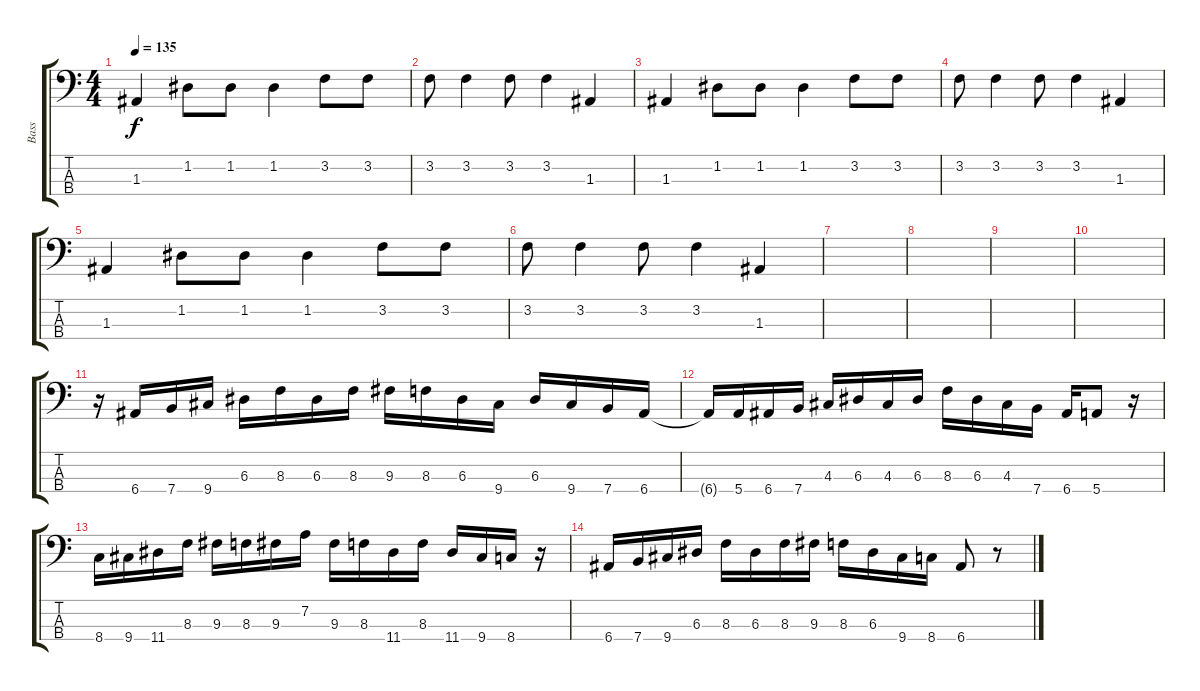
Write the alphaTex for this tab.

\track ("Bass" "Bass") {instrument electricbassfinger}
\staff {score tabs}
\tuning (G2 D2 A1 E1) {hide}
\ts (4 4)
\tempo 135
\clef f4
\ks c
1.3.4{dy f} 1.2.8 1.2.8 1.2.4 3.2.8 3.2.8 |
3.2.8 3.2.4 3.2.8 3.2.4 1.3.4 |
1.3.4 1.2.8 1.2.8 1.2.4 3.2.8 3.2.8 |
3.2.8 3.2.4 3.2.8 3.2.4 1.3.4 |
1.3.4 1.2.8 1.2.8 1.2.4 3.2.8 3.2.8 |
3.2.8 3.2.4 3.2.8 3.2.4 1.3.4 |
|
|
|
|
r.16 6.4.16 7.4.16 9.4.16 6.3.16 8.3.16 6.3.16 8.3.16 9.3.16 8.3.16 6.3.16 9.4.16 6.3.16 9.4.16 7.4.16 6.4.16 |
6.4{t}.16 5.4.16 6.4.16 7.4.16 4.3.16 6.3.16 4.3.16 6.3.16 8.3.16 6.3.16 4.3.16 7.4.16 6.4.16 5.4.8 r.16 |
8.4.16 9.4.16 11.4.16 8.3.16 9.3.16 8.3.16 9.3.16 7.2.16 9.3.16 8.3.16 11.4.16 8.3.16 11.4.16 9.4.16 8.4.16 r.16 |
6.4.16 7.4.16 9.4.16 6.3.16 8.3.16 6.3.16 8.3.16 9.3.16 8.3.16 6.3.16 9.4.16 8.4.16 6.4.8 r.8
